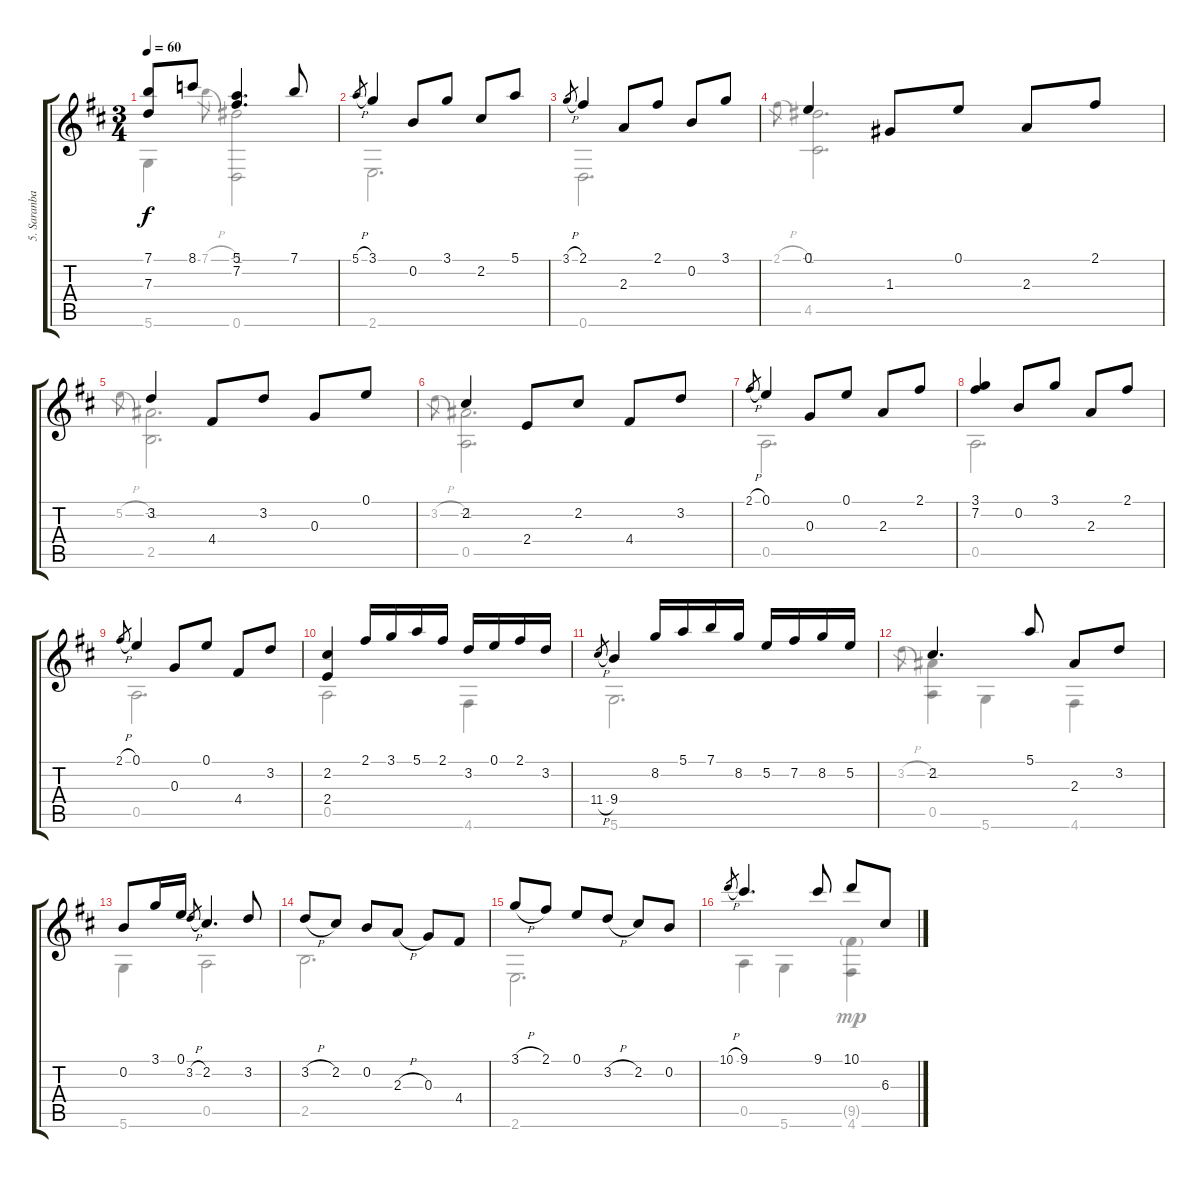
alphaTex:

\track ("5. Saranbade" "5. Saranba") {instrument acousticguitarnylon}
\staff {score tabs}
\tuning (E4 B3 G3 D3 A2 D2) {hide}
\voice
\ts (3 4)
\tempo 60
\clef g2
\ks d
(7.1 7.3).8{dy f} 8.1.8 (5.1 7.2).4{d} 7.1.8 |
5.1{h}.8{gr} 3.1.4 0.2.8 3.1.8 2.2.8 5.1.8 |
3.1{h}.8{gr} 2.1.4 2.3.8 2.1.8 0.2.8 3.1.8 |
0.1.4 1.3.8 0.1.8 2.3.8 2.1.8 |
3.2.4 4.4.8 3.2.8 0.3.8 0.1.8 |
2.2.4 2.4.8 2.2.8 4.4.8 3.2.8 |
2.1{h}.8{gr} 0.1.4 0.3.8 0.1.8 2.3.8 2.1.8 |
(3.1 7.2).4 0.2.8 3.1.8 2.3.8 2.1.8 |
2.1{h}.8{gr} 0.1.4 0.3.8 0.1.8 4.4.8 3.2.8 |
(2.2 2.4).4 2.1.16 3.1.16 5.1.16 2.1.16 3.2.16 0.1.16 2.1.16 3.2.16 |
11.4{h}.8{gr} 9.4.4 8.2.16 5.1.16 7.1.16 8.2.16 5.2.16 7.2.16 8.2.16 5.2.16 |
2.2.4{d} 5.1.8 2.3.8 3.2.8 |
0.2.8 3.1.16 0.1.16 3.2{h}.8{gr} 2.2.4{d} 3.2.8 |
3.2{h}.8 2.2.8 0.2.8 2.3{h}.8 0.3.8 4.4.8 |
3.1{h}.8 2.1.8 0.1.8 3.2{h}.8 2.2.8 0.2.8 |
10.1{h}.8{gr} 9.1.4{d} 9.1.8 10.1.8 6.3.8
\voice
\clef g2
\ottava regular
\simile none
\ks d
5.6.4{dy f} 7.1{h}.8{gr} (-1.1 0.6).2 |
2.6.2{d} |
0.6.2{d} |
2.1{h}.8{gr} (-1.1 4.5).2{d} |
5.2{h}.8{gr} (-1.2 2.5).2{d} |
3.2{h}.8{gr} (-1.2 0.5).2{d} |
0.5.2{d} |
0.5.2{d} |
0.5.2{d} |
0.5.2 4.6.4 |
5.6.2{d} |
3.2{h}.8{gr} (-1.2 0.5).4 5.6.4 4.6.4 |
5.6.4 0.5.2 |
2.5.2{d} |
2.6.2{d} |
0.5.4 5.6.4 (9.5{g} 4.6).4{dy mp}
